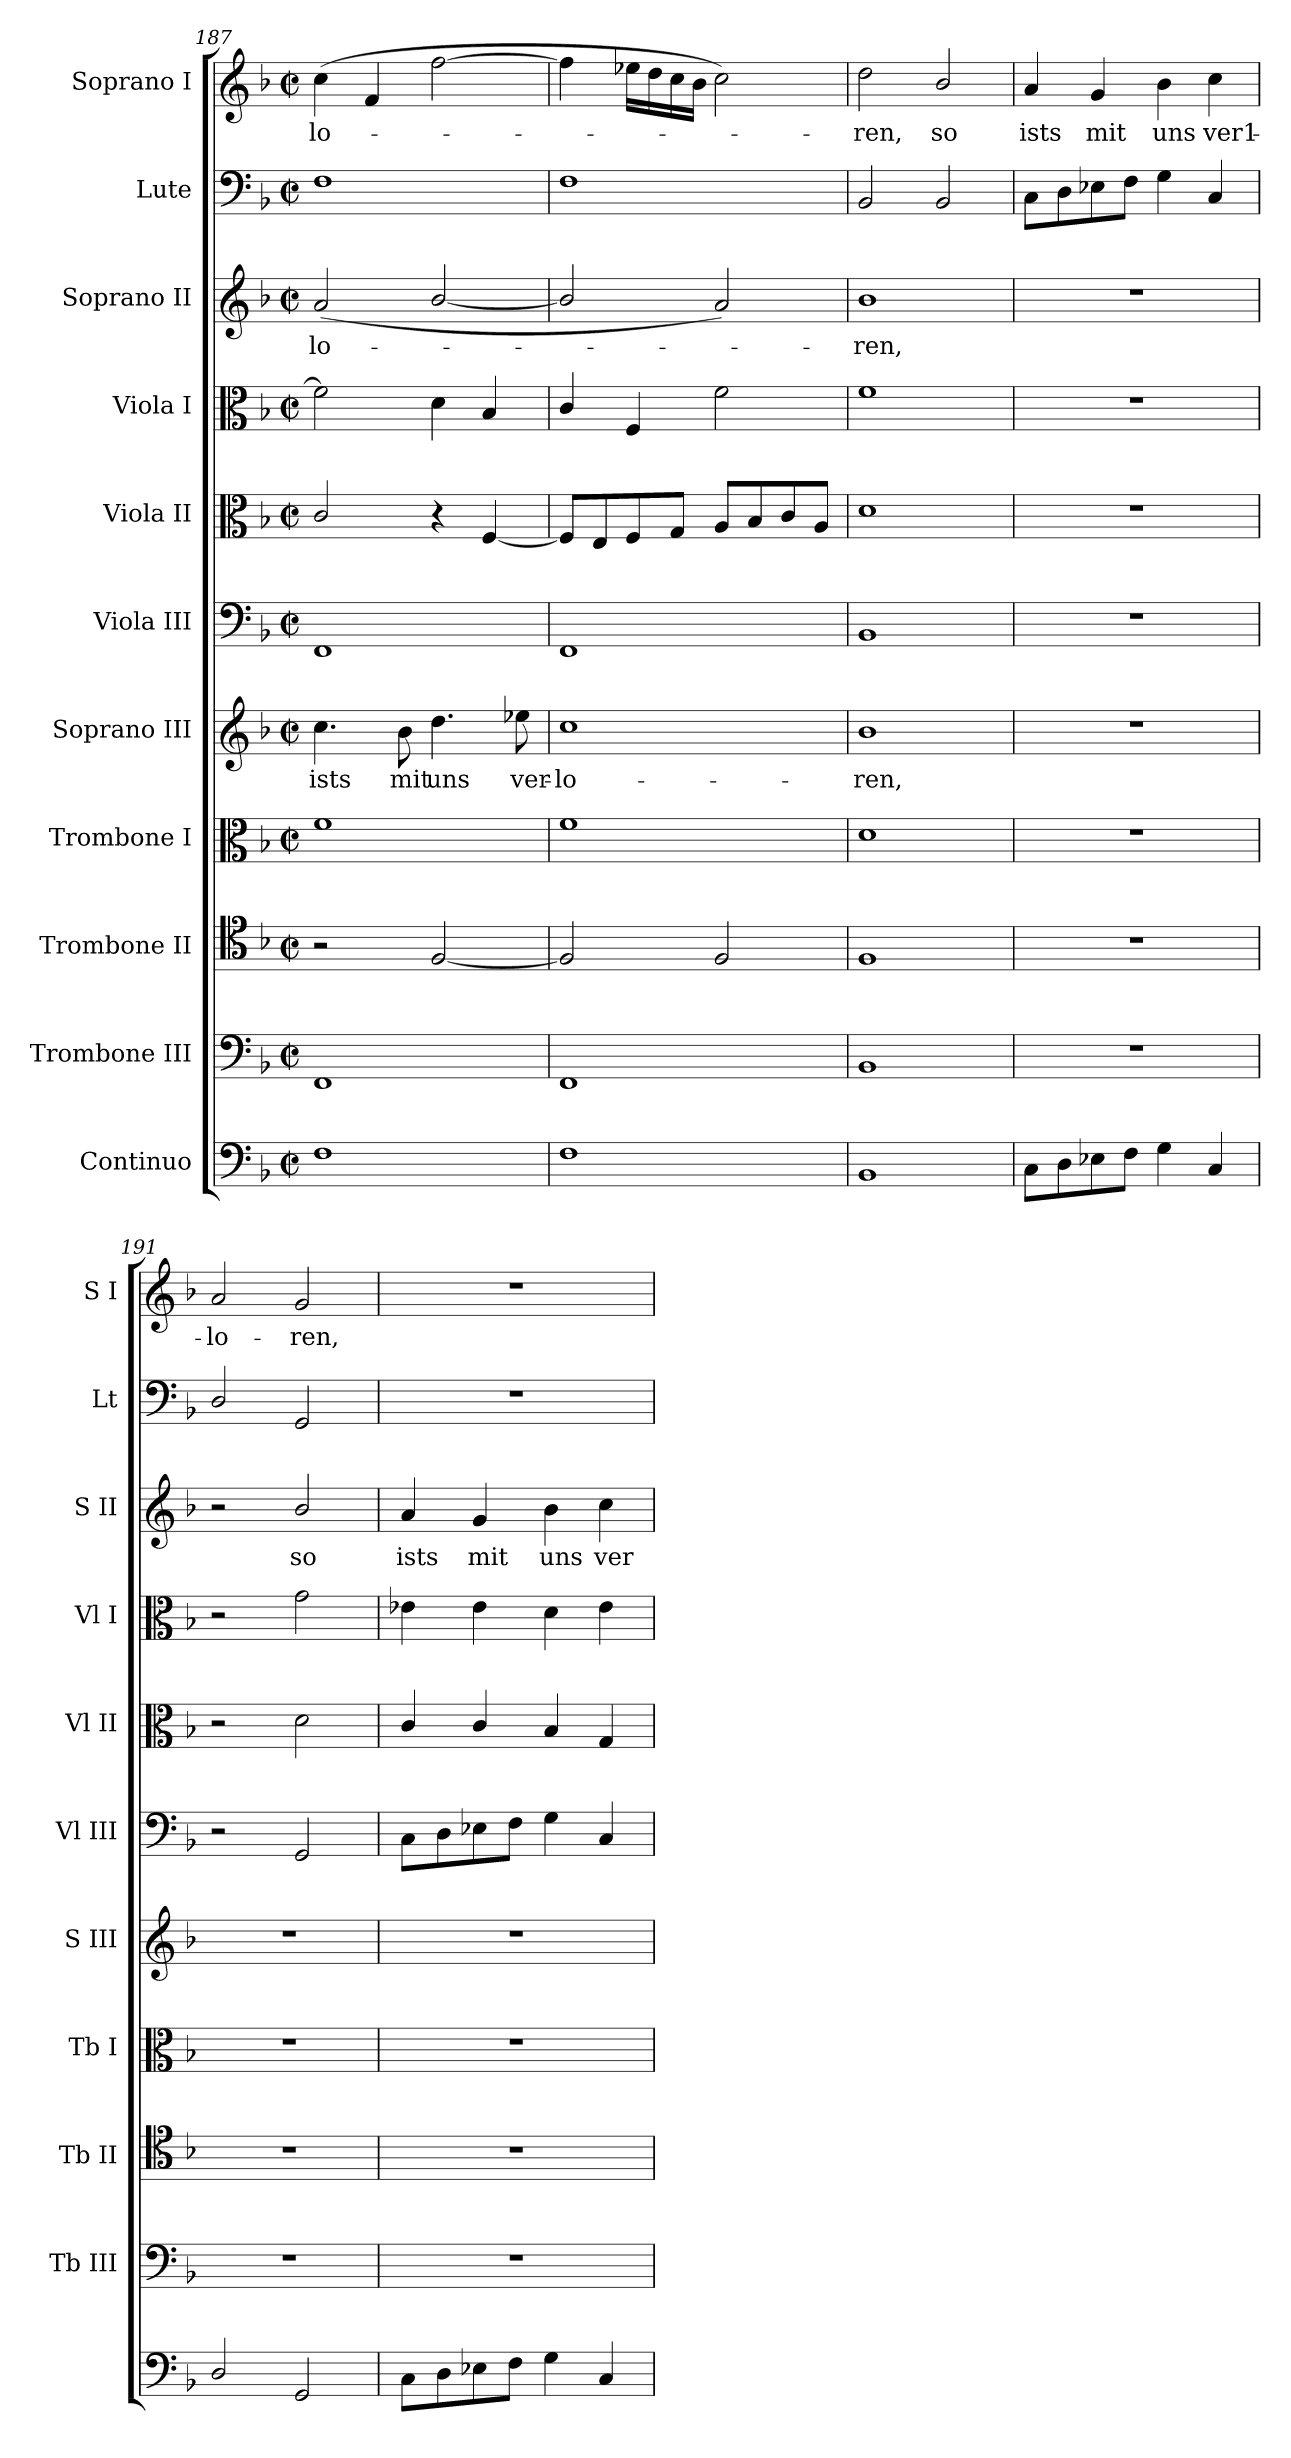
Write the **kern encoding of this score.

**kern	**kern	**kern	**kern	**kern	**text	**kern	**kern	**kern	**kern	**text	**kern	**kern	**text
*part11	*part10	*part9	*part8	*part7	*part7	*part6	*part5	*part4	*part3	*part3	*part2	*part1	*part1
*staff11	*staff10	*staff9	*staff8	*staff7	*staff7	*staff6	*staff5	*staff4	*staff3	*staff3	*staff2	*staff1	*staff1
*I"Continuo	*I"Trombone III	*I"Trombone II	*I"Trombone I	*I"Soprano III	*	*I"Viola III	*I"Viola II	*I"Viola I	*I"Soprano II	*	*I"Lute	*I"Soprano I	*
*	*I'Tb III	*I'Tb II	*I'Tb I	*I'S III	*	*I'Vl III	*I'Vl II	*I'Vl I	*I'S II	*	*I'Lt	*I'S I	*
!!LO:LB:g=z
*clefF4	*clefF4	*clefC4	*clefC3	*clefG2	*	*clefF4	*clefC3	*clefC3	*clefG2	*	*clefF4	*clefG2	*
*k[b-]	*k[b-]	*k[b-]	*k[b-]	*k[b-]	*	*k[b-]	*k[b-]	*k[b-]	*k[b-]	*	*k[b-]	*k[b-]	*
*F:	*F:	*F:	*F:	*F:	*	*F:	*F:	*F:	*F:	*	*F:	*F:	*
*M2/2	*M2/2	*M2/2	*M2/2	*M2/2	*	*M2/2	*M2/2	*M2/2	*M2/2	*	*M2/2	*M2/2	*
*met(c|)	*met(c|)	*met(c|)	*met(c|)	*met(c|)	*	*met(c|)	*met(c|)	*met(c|)	*met(c|)	*	*met(c|)	*met(c|)	*
=187	=187	=187	=187	=187	=187	=187	=187	=187	=187	=187	=187	=187	=187
!	!	!	!	!	!LO:LY:b	!	!	!	!	!LO:LY:b	!	!	!LO:LY:b
1F	1FF	2r	1f	4.cc	ists	1FF	2c/	2f]	(<2a	-lo-	1F	(>4cc	-lo-
.	.	.	.	.	.	.	.	.	.	.	.	4f	.
!	!	!	!	!	!LO:LY:b	!	!	!	!	!	!	!	!
.	.	.	.	8b-	mit	.	.	.	.	.	.	.	.
!	!	!	!	!	!LO:LY:b	!	!	!	!	!	!	!	!
.	.	[2F	.	4.dd	uns	.	4r	4d	[2b-/	.	.	[2ff	.
.	.	.	.	.	.	.	[4F	4B-	.	.	.	.	.
!	!	!	!	!	!LO:LY:b	!	!	!	!	!	!	!	!
.	.	.	.	8ee-X	ver-	.	.	.	.	.	.	.	.
=188	=188	=188	=188	=188	=188	=188	=188	=188	=188	=188	=188	=188	=188
!	!	!	!	!	!LO:LY:b	!	!	!	!	!	!	!	!
1F	1FF	2F]	1f	1cc	-lo-	1FF	8FL]	4c/	2b-/]	.	1F	4ff]	.
.	.	.	.	.	.	.	8E	.	.	.	.	.	.
.	.	.	.	.	.	.	8F	4F	.	.	.	16ee-XLL	.
.	.	.	.	.	.	.	.	.	.	.	.	16dd	.
.	.	.	.	.	.	.	8GJ	.	.	.	.	16cc	.
.	.	.	.	.	.	.	.	.	.	.	.	16b-JJ	.
.	.	2F	.	.	.	.	8AL	2f	2a)	.	.	2cc)	.
.	.	.	.	.	.	.	8B-	.	.	.	.	.	.
.	.	.	.	.	.	.	8c	.	.	.	.	.	.
.	.	.	.	.	.	.	8AJ	.	.	.	.	.	.
=189	=189	=189	=189	=189	=189	=189	=189	=189	=189	=189	=189	=189	=189
!	!	!	!	!	!LO:LY:b	!	!	!	!	!LO:LY:b	!	!	!LO:LY:b
1BB-	1BB-	1F	1d	1b-	-ren,	1BB-	1d	1f	1b-	ren,	2BB-	2dd	ren,
!	!	!	!	!	!	!	!	!	!	!	!	!	!LO:LY:b
.	.	.	.	.	.	.	.	.	.	.	2BB-	2b-/	so
=190	=190	=190	=190	=190	=190	=190	=190	=190	=190	=190	=190	=190	=190
!	!	!	!	!	!	!	!	!	!	!	!	!	!LO:LY:b
8CL	1r	1r	1r	1r	.	1r	1r	1r	1r	.	8CL	4a	ists
8D	.	.	.	.	.	.	.	.	.	.	8D	.	.
!	!	!	!	!	!	!	!	!	!	!	!	!	!LO:LY:b
8E-X	.	.	.	.	.	.	.	.	.	.	8E-X	4g	mit
8FJ	.	.	.	.	.	.	.	.	.	.	8FJ	.	.
!	!	!	!	!	!	!	!	!	!	!	!	!	!LO:LY:b
4G	.	.	.	.	.	.	.	.	.	.	4G	4b-	uns
!	!	!	!	!	!	!	!	!	!	!	!	!	!LO:LY:b
4C	.	.	.	.	.	.	.	.	.	.	4C	4cc	ver1-
=191	=191	=191	=191	=191	=191	=191	=191	=191	=191	=191	=191	=191	=191
!	!	!	!	!	!	!	!	!	!	!	!	!	!LO:LY:b
2D/	1r	1r	1r	1r	.	2r	2r	2r	2r	.	2D/	2a	-lo-
!	!	!	!	!	!	!	!	!	!	!LO:LY:b	!	!	!LO:LY:b
2GG	.	.	.	.	.	2GG	2d	2g	2b-/	so	2GG	2g	-ren,
=192	=192	=192	=192	=192	=192	=192	=192	=192	=192	=192	=192	=192	=192
!	!	!	!	!	!	!	!	!	!	!LO:LY:b	!	!	!
8CL	1r	1r	1r	1r	.	8CL	4c/	4e-X	4a	ists	1r	1r	.
8D	.	.	.	.	.	8D	.	.	.	.	.	.	.
!	!	!	!	!	!	!	!	!	!	!LO:LY:b	!	!	!
8E-X	.	.	.	.	.	8E-X	4c/	4e-	4g	mit	.	.	.
8FJ	.	.	.	.	.	8FJ	.	.	.	.	.	.	.
!	!	!	!	!	!	!	!	!	!	!LO:LY:b	!	!	!
4G	.	.	.	.	.	4G	4B-	4d	4b-	uns	.	.	.
!	!	!	!	!	!	!	!	!	!	!LO:LY:b	!	!	!
4C	.	.	.	.	.	4C	4G	4e-	4cc	ver-	.	.	.
=	=	=	=	=	=	=	=	=	=	=	=	=	=
*-	*-	*-	*-	*-	*-	*-	*-	*-	*-	*-	*-	*-	*-
